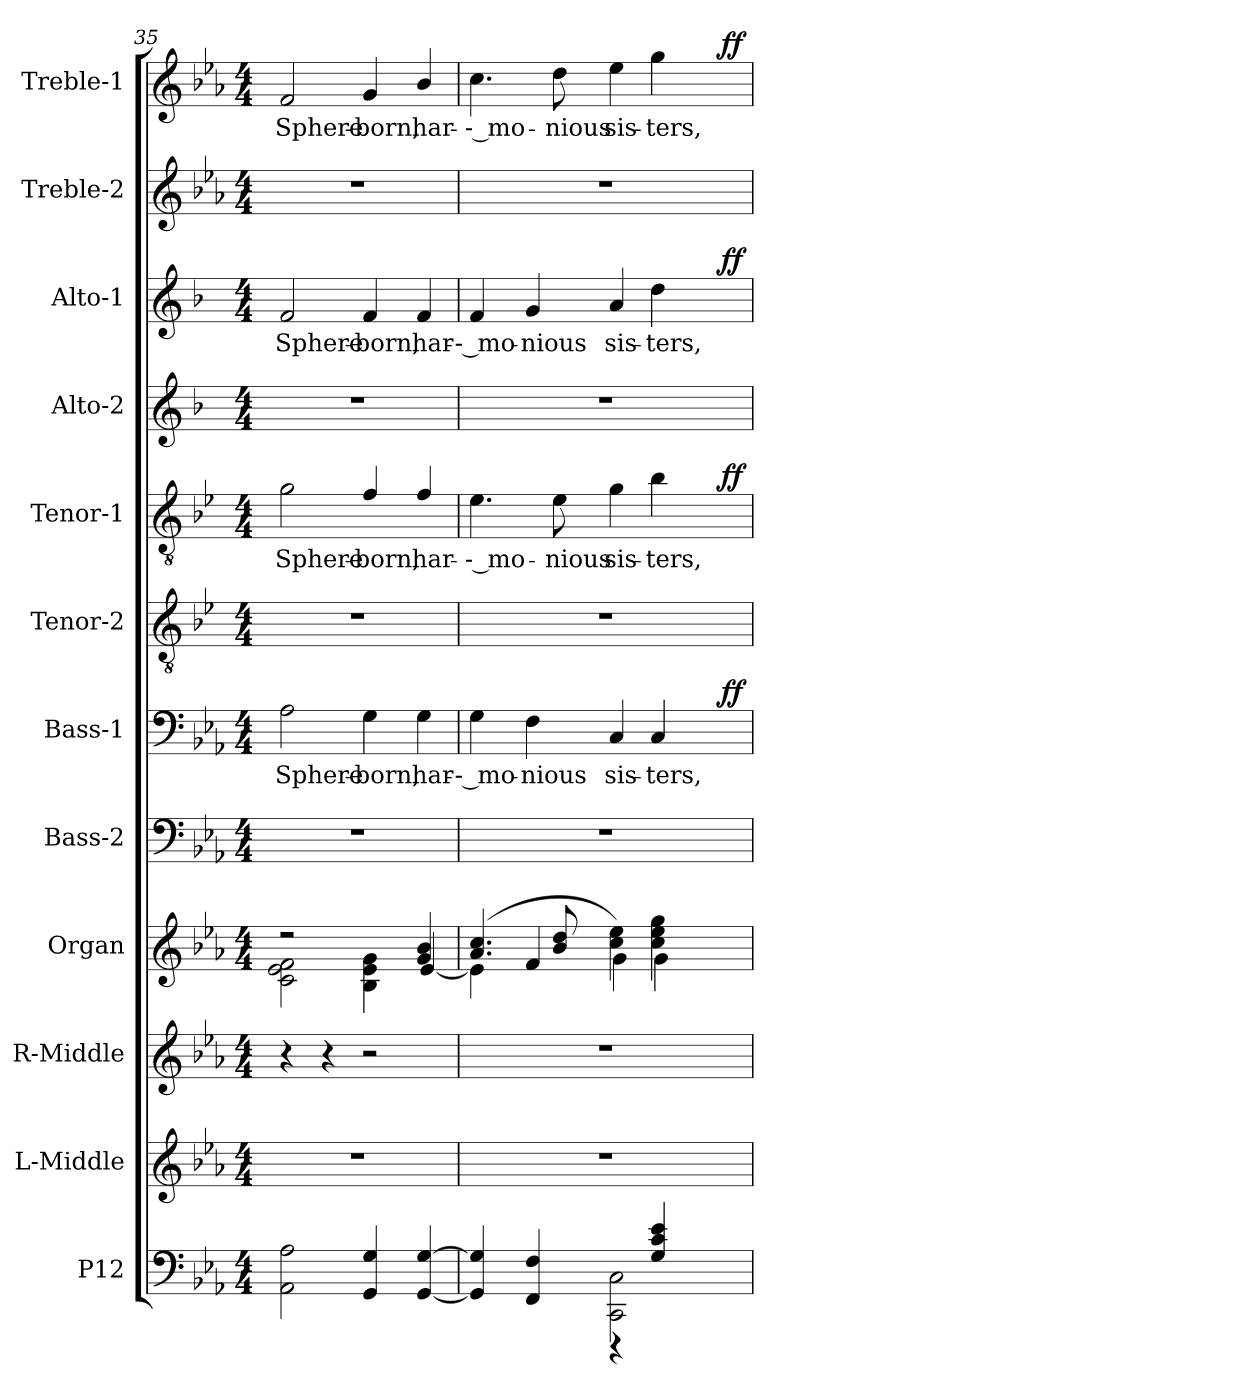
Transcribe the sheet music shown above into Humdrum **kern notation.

**kern	**kern	**kern	**kern	**kern	**kern	**text	**dynam	**kern	**kern	**text	**dynam	**kern	**kern	**text	**dynam	**kern	**kern	**text	**dynam
*part12	*part11	*part10	*part9	*part8	*part7	*part7	*part7	*part6	*part5	*part5	*part5	*part4	*part3	*part3	*part3	*part2	*part1	*part1	*part1
*staff12	*staff11	*staff10	*staff9	*staff8	*staff7	*staff7	*staff7	*staff6	*staff5	*staff5	*staff5	*staff4	*staff3	*staff3	*staff3	*staff2	*staff1	*staff1	*staff1
*I"P12	*I"L-Middle	*I"R-Middle	*I"Organ	*I"Bass-2	*I"Bass-1	*	*	*I"Tenor-2	*I"Tenor-1	*	*	*I"Alto-2	*I"Alto-1	*	*	*I"Treble-2	*I"Treble-1	*	*
*	*I'L-M	*	*	*I'B2:	*I'B:	*	*	*I'T2:	*I'T:	*	*	*I'A2:	*I'A:	*	*	*	*	*	*
*clefF4	*clefG2	*clefG2	*clefG2	*clefF4	*clefF4	*	*	*clefGv2	*clefGv2	*	*	*clefG2	*clefG2	*	*	*clefG2	*clefG2	*	*
*	*	*	*	*	*	*	*	*ITrd4c7	*ITrd4c7	*	*	*ITrd1c2	*ITrd1c2	*	*	*ITrd-7c-12	*ITrd-7c-12	*	*
*k[b-e-a-]	*k[b-e-a-]	*k[b-e-a-]	*k[b-e-a-]	*k[b-e-a-]	*k[b-e-a-]	*	*	*k[b-e-a-]	*k[b-e-a-]	*	*	*k[b-e-a-]	*k[b-e-a-]	*	*	*k[b-e-a-]	*k[b-e-a-]	*	*
*E-:	*E-:	*E-:	*E-:	*E-:	*E-:	*	*	*E-:	*E-:	*	*	*E-:	*E-:	*	*	*E-:	*E-:	*	*
*M4/4	*M4/4	*M4/4	*M4/4	*M4/4	*M4/4	*	*	*M4/4	*M4/4	*	*	*M4/4	*M4/4	*	*	*M4/4	*M4/4	*	*
=35	=35	=35	=35	=35	=35	=35	=35	=35	=35	=35	=35	=35	=35	=35	=35	=35	=35	=35	=35
*	*	*	*^	*	*	*	*	*	*	*	*	*	*	*	*	*	*	*	*
!	!	!	!	!	!	!	!LO:LY:b:color=#000000	!	!	!	!	!	!	!	!	!	!	!	!	!
!	!	!	!	!	!	!	!	!	!	!	!LO:LY:b:color=#000000	!	!	!	!	!	!	!	!	!
!	!	!	!	!	!	!	!	!	!	!	!	!	!	!	!LO:LY:b:color=#000000	!	!	!	!	!
!	!	!	!	!	!	!	!	!	!	!	!	!	!	!	!	!	!	!	!LO:LY:b:color=#000000	!
2AA-i\ 2A-i	1r	4r	2r	2ci\ 2e-i 2fi	1r	2A-i\	Sphere-	.	1r	2ci\	Sphere-	.	1r	2e-i/	Sphere-	.	1r	2ffi/	Sphere-	.
.	.	4r	.	.	.	.	.	.	.	.	.	.	.	.	.	.	.	.	.	.
!	!	!	!	!	!	!	!LO:LY:b:color=#000000	!	!	!	!	!	!	!	!	!	!	!	!	!
!	!	!	!	!	!	!	!	!	!	!	!LO:LY:b:color=#000000	!	!	!	!	!	!	!	!	!
!	!	!	!	!	!	!	!	!	!	!	!	!	!	!	!LO:LY:b:color=#000000	!	!	!	!	!
!	!	!	!	!	!	!	!	!	!	!	!	!	!	!	!	!	!	!	!LO:LY:b:color=#000000	!
4GGi/ 4Gi	.	2r	4ryy	4B-i\ 4e-i 4gi	.	4Gi\	-born,	.	.	4B-i/	-born,	.	.	4e-i/	-born,	.	.	4ggi/	-born,	.
!	!	!	!	!	!	!	!LO:LY:b:color=#000000	!	!	!	!	!	!	!	!	!	!	!	!	!
!	!	!	!	!	!	!	!	!	!	!	!LO:LY:b:color=#000000	!	!	!	!	!	!	!	!	!
!	!	!	!	!	!	!	!	!	!	!	!	!	!	!	!LO:LY:b:color=#000000	!	!	!	!	!
!	!	!	!	!	!	!	!	!	!	!	!	!	!	!	!	!	!	!	!LO:LY:b:color=#000000	!
[4GGi/ [4Gi	.	.	4gi/ 4b-i	[4e-i/	.	4Gi\	har-	.	.	4B-i/	har-	.	.	4e-i/	har-	.	.	4bb-i/	har-	.
!!LO:LB:g=z
=36	=36	=36	=36	=36	=36	=36	=36	=36	=36	=36	=36	=36	=36	=36	=36	=36	=36	=36	=36	=36
*^	*	*	*	*	*	*	*	*	*	*	*	*	*	*	*	*	*	*	*	*
!	!	!	!	!	!	!	!	!LO:LY:b:color=#000000	!	!	!	!	!	!	!	!	!	!	!	!	!
!	!	!	!	!	!	!	!	!	!	!	!	!LO:LY:b:color=#000000	!	!	!	!	!	!	!	!	!
!	!	!	!	!	!	!	!	!	!	!	!	!	!	!	!	!LO:LY:b:color=#000000	!	!	!	!	!
!	!	!	!	!	!	!	!	!	!	!	!	!	!	!	!	!	!	!	!	!LO:LY:b:color=#000000	!
*	*	*	*	*	*	*	*^	*	*	*	*^	*	*	*	*^	*	*	*	*^	*	*
4GGi/] 4Gi]	4ryy	1r	1r	(4.a-i/ 4.cci	4e-i\]	1r	4Gi\	2ryy	-- mo-	.	1r	4.A-i\	2ryy	-- mo-	.	1r	4e-i/	2ryy	-- mo-	.	1r	4.ccci\	2ryy	-- mo-	.
!	!	!	!	!	!	!	!	!	!LO:LY:b:color=#000000	!	!	!	!	!	!	!	!	!	!	!	!	!	!	!	!
!	!	!	!	!	!	!	!	!	!	!	!	!	!	!	!	!	!	!	!LO:LY:b:color=#000000	!	!	!	!	!	!
4FFi/ 4Fi	4ryy	.	.	.	4fi/	.	4Fi\	.	-nious	.	.	.	.	.	.	.	4fi/	.	-nious	.	.	.	.	.	.
!	!	!	!	!	!	!	!	!	!	!	!	!	!	!LO:LY:b:color=#000000	!	!	!	!	!	!	!	!	!	!	!
!	!	!	!	!	!	!	!	!	!	!	!	!	!	!	!	!	!	!	!	!	!	!	!	!LO:LY:b:color=#000000	!
.	.	.	.	8b-i/ 8ddi	.	.	.	.	.	.	.	8A-i\	.	-nious	.	.	.	.	.	.	.	8dddi\	.	-nious	.
!	!	!	!	!	!	!	!	!	!LO:LY:b:color=#000000	!	!	!	!	!	!	!	!	!	!	!	!	!	!	!	!
!	!	!	!	!	!	!	!	!	!	!	!	!	!	!LO:LY:b:color=#000000	!	!	!	!	!	!	!	!	!	!	!
!	!	!	!	!	!	!	!	!	!	!	!	!	!	!	!	!	!	!	!LO:LY:b:color=#000000	!	!	!	!	!	!
!	!	!	!	!	!	!	!	!	!	!	!	!	!	!	!	!	!	!	!	!	!	!	!	!LO:LY:b:color=#000000	!
2CCi\ 2Ci	4r	.	.	4cci\ 4ee-i)	4gi\	.	4Ci/	4ryy	sis-	.	.	4ci\	4ryy	sis-	.	.	4gi/	4ryy	sis-	.	.	4eee-i\	4ryy	sis-	.
!	!	!	!	!	!	!	!	!	!LO:LY:b:color=#000000	!	!	!	!	!	!	!	!	!	!	!	!	!	!	!	!
!	!	!	!	!	!	!	!	!	!	!	!	!	!	!LO:LY:b:color=#000000	!	!	!	!	!	!	!	!	!	!	!
!	!	!	!	!	!	!	!	!	!	!	!	!	!	!	!	!	!	!	!LO:LY:b:color=#000000	!	!	!	!	!	!
!	!	!	!	!	!	!	!	!	!	!	!	!	!	!	!	!	!	!	!	!	!	!	!	!LO:LY:b:color=#000000	!
.	4Gi/ 4ci 4e-i	.	.	4cci\ 4ee-i 4ggi	4gi\	.	4Ci/	8ryy	-ters,	.	.	4e-i\	8ryy	-ters,	.	.	4cci\	8ryy	-ters,	.	.	4gggi\	8ryy	-ters,	.
.	.	.	.	.	.	.	.	16ryy	.	.	.	.	16ryy	.	.	.	.	16ryy	.	.	.	.	16ryy	.	.
.	.	.	.	.	.	.	.	32ryy	.	.	.	.	32ryy	.	.	.	.	32ryy	.	.	.	.	32ryy	.	.
.	.	.	.	.	.	.	.	64ryy	.	.	.	.	64ryy	.	.	.	.	64ryy	.	.	.	.	64ryy	.	.
.	.	.	.	.	.	.	.	128...ryy	.	.	.	.	128...ryy	.	.	.	.	128...ryy	.	.	.	.	128...ryy	.	.
.	.	.	.	.	.	.	.	1024ryy	.	ff	.	.	1024ryy	.	ff	.	.	1024ryy	.	ff	.	.	1024ryy	.	ff
*v	*v	*	*	*v	*v	*	*v	*v	*	*	*	*v	*v	*	*	*	*v	*v	*	*	*	*v	*v	*	*
=	=	=	=	=	=	=	=	=	=	=	=	=	=	=	=	=	=	=	=
*-	*-	*-	*-	*-	*-	*-	*-	*-	*-	*-	*-	*-	*-	*-	*-	*-	*-	*-	*-
